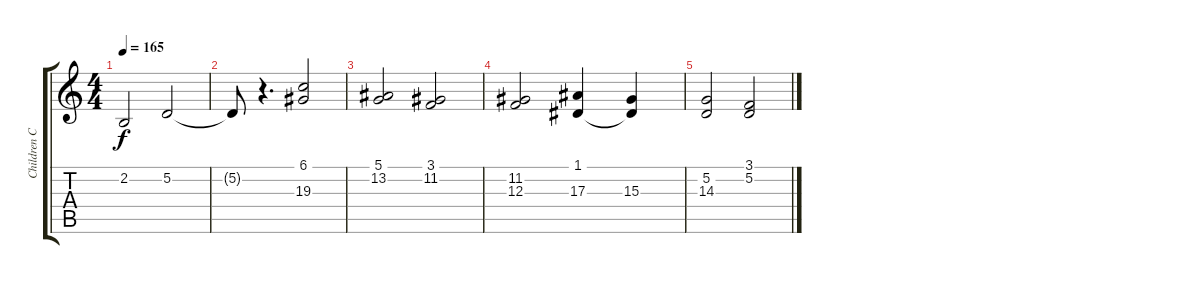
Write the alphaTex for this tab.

\track ("Children Chorus" "Children C") {instrument choiraahs}
\staff {score tabs}
\tuning (D4 A3 F3 C3 G2 D2) {hide}
\ts (4 4)
\tempo 165
\clef g2
\ks c
2.2.2{dy f} 5.2.2 |
5.2{t}.8 r.4{d} (6.1 19.3).2 |
(5.1 13.2).2 (3.1 11.2).2 |
(11.2 12.3).2 (1.1 17.3).4 (1.1{t} 15.3).4 |
(5.2 14.3).2 (3.1 5.2).2
